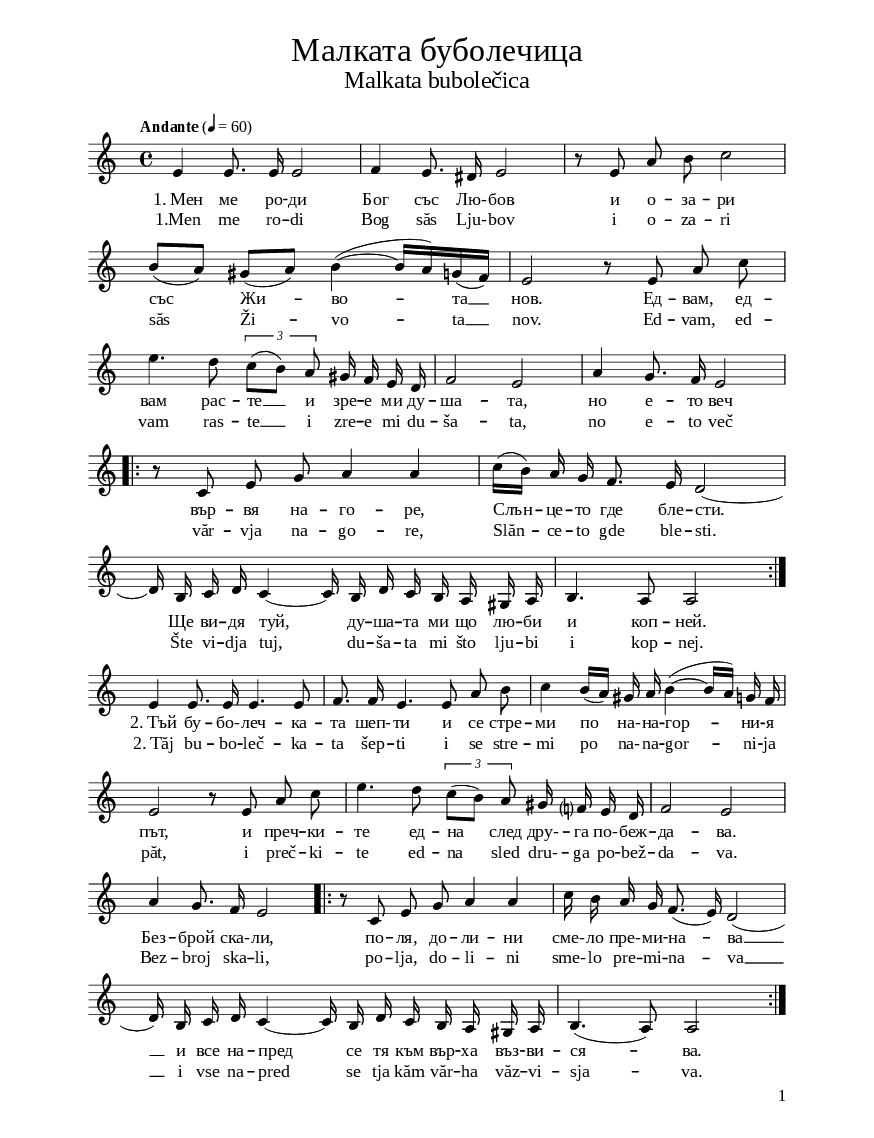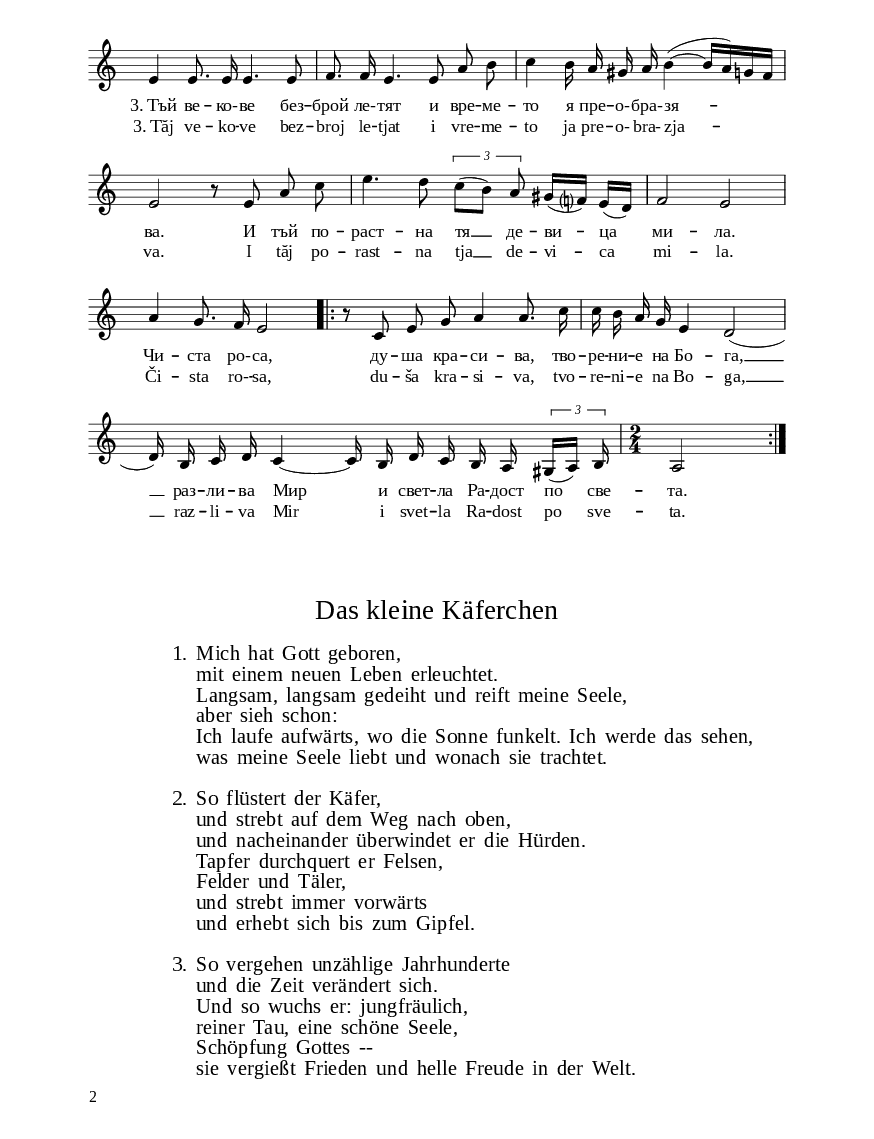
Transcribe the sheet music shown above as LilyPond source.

% Виж за разположението на текста.
\version "2.24.1"

% include paper part and global functions
\include "include/globals.ily"

\bookpart {
  \label #'ref173
  \tocItem \markup "Малката буболечица – Malkata bubolečica"
  \include "include/bookpart-paper.ily"
  \score {
    \include "include/score-layout.ily"

    \new Voice \absolute {
      \clef treble
      \key a \minor
      \time 4/4
      \tempoFunc "Andante" 4 "60"
      \autoBeamOff
      e'4  e'8.  e'16  e'2 | % 2
      f'4  e'8.  dis'16  e'2 | % 3
      r8  e'8  a'8  b'8  c''2 \break | % 4
      b'8 ( [  a'8  ])   gis'8 ( [  a'8 ])
      \autoBeamOn b'4  ( ~  b'16   a'16  )   g'16 (
      f'16  )  | % 5
      e'2 r8 \autoBeamOff e'8  a'8  c''8 \break | % 6
      e''4.  d''8 \tweak direction #up \times 2/3 {
        \once \override Slur.positions = #'(1 . 1) c''8  (  [ b'8 ])  a'8
      }
      gis'16  f'16  e'16  d'16 | % 7
      f'2  e'2 | % 8
      a'4  g'8.  f'16  e'2 \break
      \repeat
      volta 2 {
        | % 9
        \autoBeamOff  r8  c'8  e'8  g'8  a'4  a'4 |
        c''16 ( [  b'16 ] )  a'16  g'16
        f'8.  e'16  d'2 ~ | % 11
        d'16  b16  c'16  d'16  c'4 ~
        c'16  b16  d'16  c'16  b16
        a16  gis16  a16 | % 12
        b4.  a8  a2 \break
      }

      e'4 e'8. e'16 e'4. e'8 | f'8. f'16  e'4. e'8 a'8 b'8 |  c''4 b'16[ ( a'16 ) ] gis'16 a'16 b'4  ( ~ b'16 [a'16] ) g'16 f'16 | \break

      e'2 r8 e'8 a'8 c''8 | e''4. d''8  \tweak direction #up \times 2/3 {
        \once \override Slur.positions = #'(1 . 1) c''8  [ ( b'8 ) ] a'8
      } gis'16 f'?16 e'16 d'16 | f'2 e'2 | \break


      a'4 g'8.  f'16  e'2 |  \bar ".|:" r8 c'8 e' g' a'4 a'4 |  c''16 b' a' g' f'8. ( e'16 ) d'2 (| \break

      d'16)  b16  c'16  d'16  c'4 ~
      c'16  b16  d'16  c'16  b16
      a16  gis16  a16 | % 12
      b4. ( a8 ) a2 \break \bar ":|."


      e'4 e'8. e'16 e'4. e'8 | f'8. f'16 e'4. e'8 a'8 b'8 |  c''4 b'16  a'16 gis'16 a'16 \autoBeamOn b'4  ( ~ b'16 a'16 ) g'16 f'16 | \break

      e'2 r8 \autoBeamOff e'8 a'8 c''8 | e''4. d''8  \tweak direction #up \times 2/3 {
        \once \override Slur.positions = #'(1 . 1) c''8  ( [  b'8 ) ] a'8
      } gis'16 [( f'?16 )] e'16 [(d'16) ] | f'2 e'2 | \break


      a'4 g'8.  f'16  e'2 |  \bar ".|:" r8 c'8 e' g' a'4 a'8. c''16 | 
      
       c''16 b'16 a' g' e'4 d'2 (| \break

      d'16)  b16  c'16  d'16  c'4 ~
      c'16  b16  d'16  c'16  b16 a16 \times 2/3 { gis16 [ ( a16 ) ] b16 }| \time 2/4 a2 \break \bar ":|."
    }

    \addlyrics {
      "1. Мен" ме ро -- ди Бог със "Лю-" --
      бов и о -- за -- ри със Жи
      -- во -- та __ нов. Ед --
      вам, ед -- вам рас -- те __  и зре
      -- е ми ду -- ша -- та, но е -- то
      веч вър -- вя на -- го -- ре, Слън
      -- це -- то где бле -- сти.
      Ще ви -- дя туй, ду -- ша -- та
      ми що лю -- би и коп -- ней.

      "2. Тъй" бу -- "бо-" -- леч -- ка -- та "шеп-" -- ти
      и се стре -- ми по "на-" -- на -- гор -- ни -- я път,
      и преч -- ки -- те ед -- на след "дру-" -- га
      "по-" -- беж -- да -- ва.
      Без -- брой "ска-" -- ли, по -- ля, до -- ли -- ни
      "сме-" -- ло "пре-" -- ми -- на -- ва __
      и все на -- пред се тя към вър -- ха
      въз -- ви -- ся -- ва.

      "3. Тъй" ве -- "ко-" -- ве без -- брой "ле-" -- тят
      и вре -- ме -- то я пре -- "о-" -- "бра-" -- зя -- """"ва.
      И тъй по -- раст  -- на тя __ де -- ви -- ца ми -- ла.
      Чи -- ста "ро-" -- са, ду -- ша кра -- си -- ва,
      тво -- ре -- ни -- е на Бо -- га, __
      раз -- ли -- ва Мир и свет -- ла Ра -- дост
      по све -- та.

    }
    \addlyrics {
      "1.Men" me ro -- di Bog săs "Lju-" --
      bov i o -- za -- ri săs Ži
      -- vo -- ta __ nov. Ed --
      vam, ed -- vam ras -- te __  i zre
      -- e mi du -- ša -- ta, no e -- to
      več văr -- vja na -- go -- re, Slăn
      -- ce -- to gde ble -- sti.
      Šte vi -- dja tuj, du -- ša -- ta
      mi što lju -- bi i kop -- nej.

      "2. Tăj" bu -- bo -- leč -- ka -- ta šep -- ti
      i se stre -- mi po "na-" -- na -- gor -- ni -- ja păt,
      i preč -- ki -- te ed -- na sled "dru-" -- ga
      po -- bež -- da -- va.
      Bez -- broj ska -- li, po -- lja, do -- li -- ni
      "sme-" -- lo pre -- mi -- na -- va __
      i vse na -- pred se tja kăm văr -- ha
      văz -- vi -- sja -- va.

      "3. Tăj" ve -- ko -- ve bez -- broj le -- tjat
      i vre -- me -- to ja pre -- "o-" -- "bra-" -- zja -- """"va.
      I tăj po -- rast  -- na tja __ de -- vi -- ca mi -- la.
      Či -- sta "ro-" -- sa, du -- ša kra -- si -- va,
      tvo -- re -- ni -- e na Bo -- ga, __
      raz -- li -- va Mir i svet -- la Ra -- dost
      po sve -- ta.

    }

    \header {
      title = \titleFunc "Малката буболечица" "Malkata bubolečica"
    }

    \midi{}

  } % score



  \markup \empty-two

  % include foreign translation(s) of the song
  
\version "2.22.1"

\markup \fill-line { \fontsize #deTitleFontSize "Das kleine Käferchen" }
\markup \null
\markup \null
\markup \fontsize #deCoupletFontSize {
  \hspace #8
  \override #`(baseline-skip . ,deCoupletBaselineSkip)
      \column {
  \line {1. Mich hat Gott geboren,}

  \line { "   " mit einem neuen Leben erleuchtet.}

  \line { "   " Langsam, langsam gedeiht und reift meine Seele,}

  \line { "   " aber sieh schon:}

  \line { "   " Ich laufe aufwärts, wo die Sonne funkelt. Ich werde das sehen,}

  \line { "   " was meine Seele liebt und wonach sie trachtet.}
  \line { "  " }

  \line { 2. So flüstert der Käfer,}

  \line { "   " und strebt auf dem Weg nach oben,}

  \line { "   " und nacheinander überwindet er die Hürden. }

  \line { "   " Tapfer durchquert er Felsen, }

  \line { "   " Felder und Täler,}

  \line { "   " und strebt immer vorwärts}

  \line { "   " und erhebt sich bis zum Gipfel.}
  \line { "  " }
  \line { 3. So vergehen unzählige Jahrhunderte}

  \line { "   " und die Zeit verändert sich.}

  \line { "   " Und so wuchs er: jungfräulich,}

  \line { "   " reiner Tau, eine schöne Seele,}

  \line { "   " Schöpfung Gottes --}

  \line { "   " sie vergießt Frieden und helle Freude in der Welt.}
}
}


} % bookpart

% Più mosso
%
